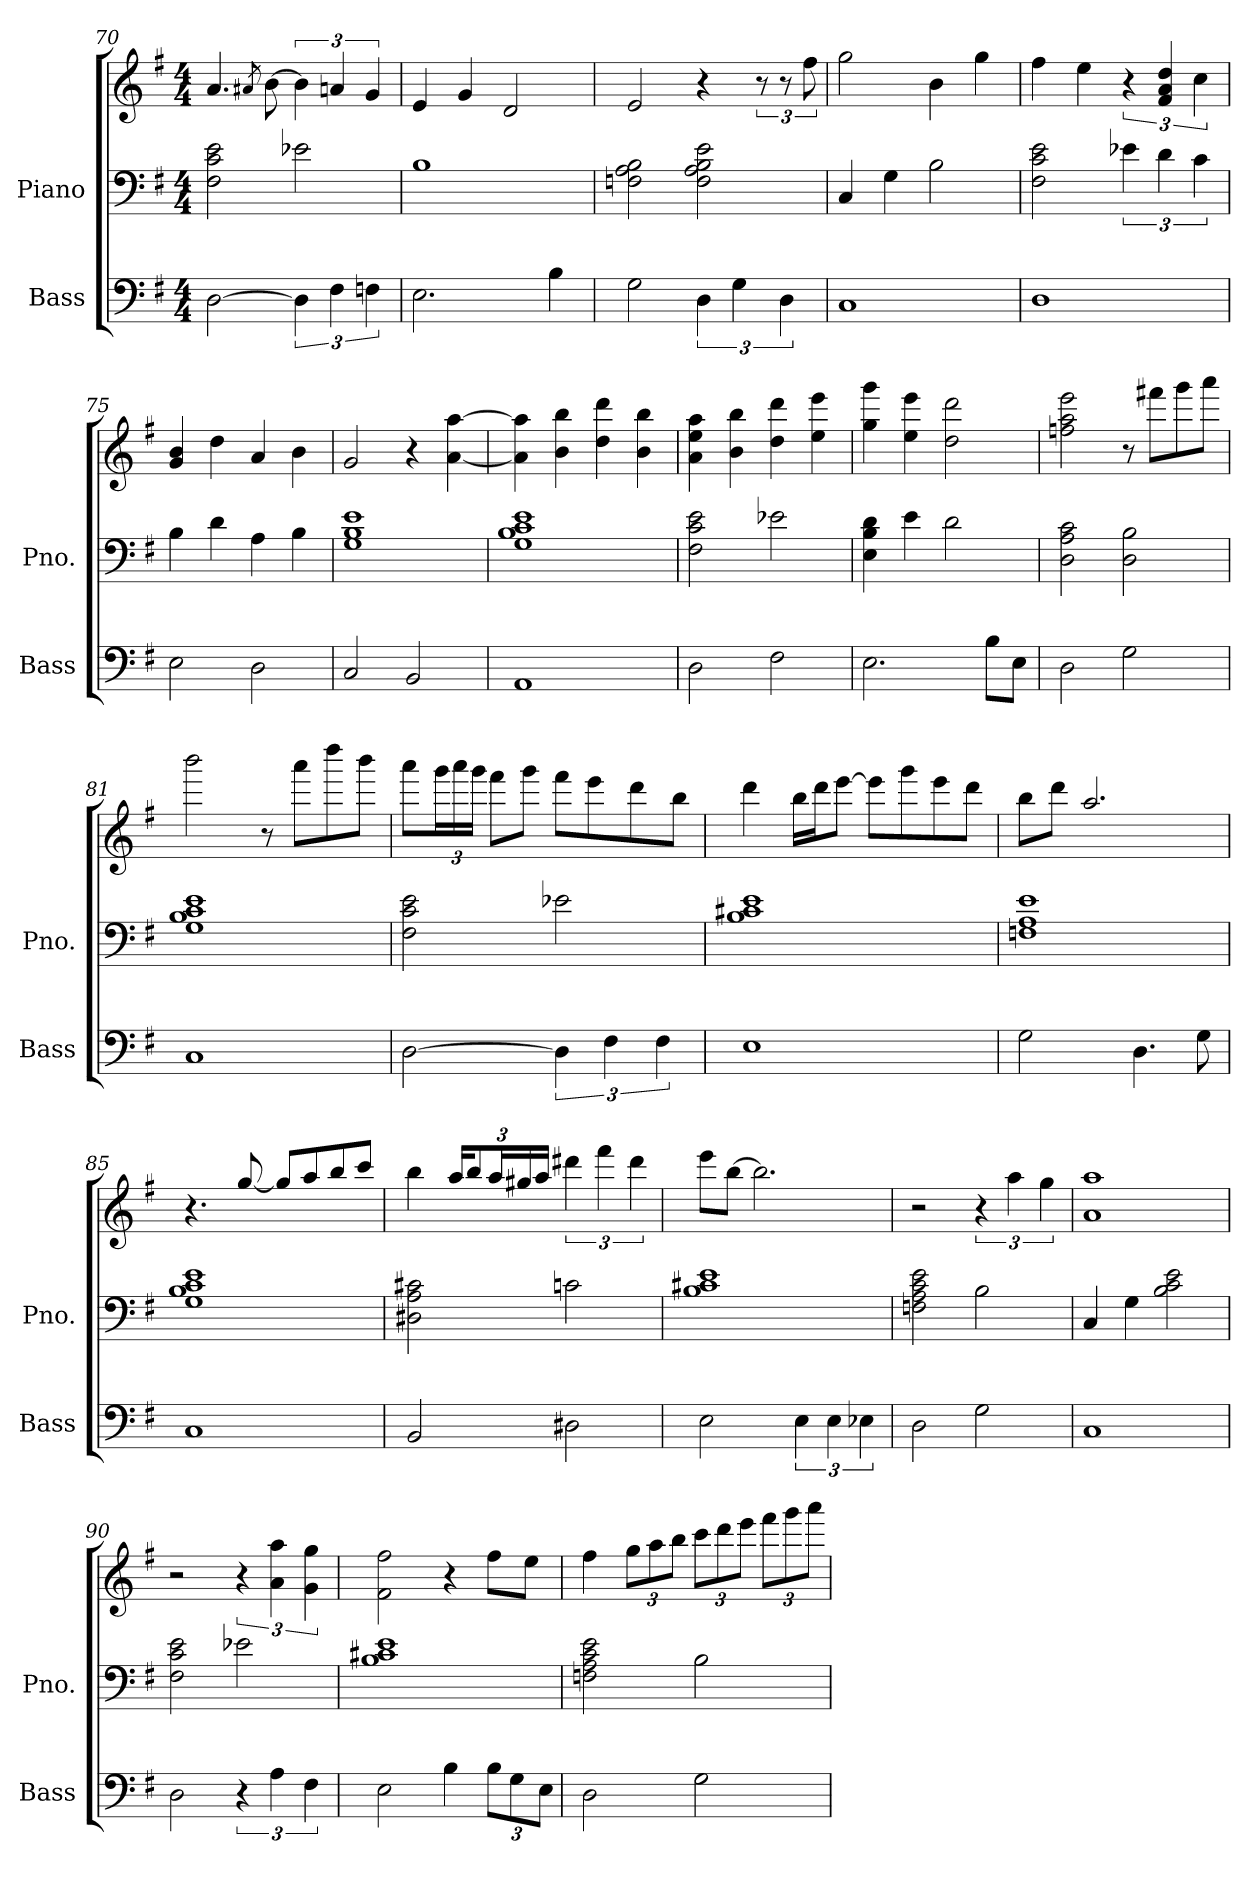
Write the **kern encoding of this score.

**kern	**kern	**kern
*part2	*part1	*part1
*staff3	*staff2	*staff1
*I"Bass	*I"Piano	*
*I'Bass	*I'Pno.	*
*clefF4	*clefF4	*clefG2
*ITrd7c12	*	*
*k[f#]	*k[f#]	*k[f#]
*M4/4	*M4/4	*M4/4
=70	=70	=70
[2DD\	2F#\ 2c\ 2e\	4.a/
.	.	8qa#X/
.	.	[8b\
6DD\]	2e-X\	6b\]
6FF#\	.	6an/
6FFn\	.	6g/
=71	=71	=71
2.EE\	1B	4e/
.	.	4g/
.	.	2d/
4BB\	.	.
=72	=72	=72
2GG\	2Fn\ 2A\ 2B\	2e/
6DD\	2F\ 2A\ 2B\ 2e\	4r
6GG\	.	.
.	.	12r
6DD\	.	12r
.	.	12ff#\
!!LO:LB:g=z
=73	=73	=73
1CC	4C/	2gg\
.	4G\	.
.	2B\	4b\
.	.	4gg\
=74	=74	=74
1DD	2F#\ 2c\ 2e\	4ff#\
.	.	4ee\
.	6e-X\	6r
.	6d\	6f#/ 6a/ 6dd/
.	6c\	6cc\
=75	=75	=75
2EE\	4B\	4g/ 4b/
.	4d\	4dd\
2DD\	4A\	4a/
.	4B\	4b\
=76	=76	=76
2CC/	1G 1B 1e	2g/
2BBB/	.	4r
.	.	[4a\ [4aa\
!!LO:LB:g=z
=77	=77	=77
1AAA	1G 1B 1c 1e	4a\] 4aa\]
.	.	4b\ 4bb\
.	.	4dd\ 4ddd\
.	.	4b\ 4bb\
=78	=78	=78
2DD\	2F#\ 2c\ 2e\	4a\ 4ee\ 4aa\
.	.	4b\ 4bb\
2FF#\	2e-X\	4dd\ 4ddd\
.	.	4ee\ 4eee\
=79	=79	=79
2.EE\	4E\ 4B\ 4d\	4gg\ 4ggg\
.	4e\	4ee\ 4eee\
.	2d\	2dd\ 2ddd\
8BB\L	.	.
8EE\J	.	.
=80	=80	=80
2DD\	2D\ 2A\ 2c\	2ffn\ 2aa\ 2eee\
2GG\	2D\ 2B\	8r
.	.	8fff#X\L
.	.	8ggg\
.	.	8aaa\J
!!LO:PB:g=z
=81	=81	=81
1CC	1G 1B 1c 1e	2bbb\
.	.	8r
.	.	8aaa\L
.	.	8dddd\
.	.	8bbb\J
=82	=82	=82
[2DD\	2F#\ 2c\ 2e\	8aaa\L
*	*	*Xbrackettup
.	.	24ggg\L
.	.	24aaa\
.	.	24ggg\JJ
.	.	8fff#\L
.	.	8ggg\J
6DD\]	2e-X\	8fff#\L
.	.	8eee\
6FF#\	.	.
.	.	8ddd\
6FF#\	.	.
.	.	8bb\J
=83	=83	=83
1EE	1B 1c#X 1e	4ddd\
.	.	16bb\LL
.	.	16ddd\J
.	.	[8eee\J
.	.	8eee\L]
.	.	8ggg\
.	.	8eee\
.	.	8ddd\J
=84	=84	=84
2GG\	1Fn 1A 1e	8bb\L
.	.	8ddd\J
.	.	2.aa/
4.DD\	.	.
8GG\	.	.
!!LO:LB:g=z
=85	=85	=85
1CC	1G 1B 1c 1e	4.r
.	.	[8gg/
.	.	8gg/L]
.	.	8aa/
.	.	8bb/
.	.	8ccc/J
=86	=86	=86
2BBB/	2D#X\ 2A\ 2c#X\	4bb\
.	.	24aa/KL
.	.	12bb/
.	.	24aa/L
.	.	24gg#X/
.	.	24aa/JJ
*	*	*brackettup
2DD#X\	2cn\	6ddd#X\
.	.	6fff#\
.	.	6ddd#\
=87	=87	=87
2EE\	1B 1c#X 1e	8eee\L
.	.	[8bb\J
.	.	2.bb\]
6EE\	.	.
6EE\	.	.
6EE-X\	.	.
=88	=88	=88
2DD\	2Fn\ 2A\ 2c\ 2e\	2r
2GG\	2B\	6r
.	.	6aa\
.	.	6gg\
!!LO:LB:g=z
=89	=89	=89
1CC	4C/	1a 1aa
.	4G\	.
.	2B\ 2c\ 2e\	.
=90	=90	=90
2DD\	2F#\ 2c\ 2e\	2r
6r	2e-X\	6r
6AA\	.	6a\ 6aa\
6FF#\	.	6g\ 6gg\
=91	=91	=91
2EE\	1B 1c#X 1e	2f#\ 2ff#\
4BB\	.	4r
*Xbrackettup	*	*
12BB\L	.	8ff#\L
12GG\	.	.
.	.	8ee\J
12EE\J	.	.
=92	=92	=92
2DD\	2Fn\ 2A\ 2c\ 2e\	4ff#\
*	*	*Xbrackettup
.	.	12gg\L
.	.	12aa\
.	.	12bb\J
2GG\	2B\	12ccc\L
.	.	12ddd\
.	.	12eee\J
.	.	12fff#\L
.	.	12ggg\
.	.	12aaa\J
=	=	=
*-	*-	*-
